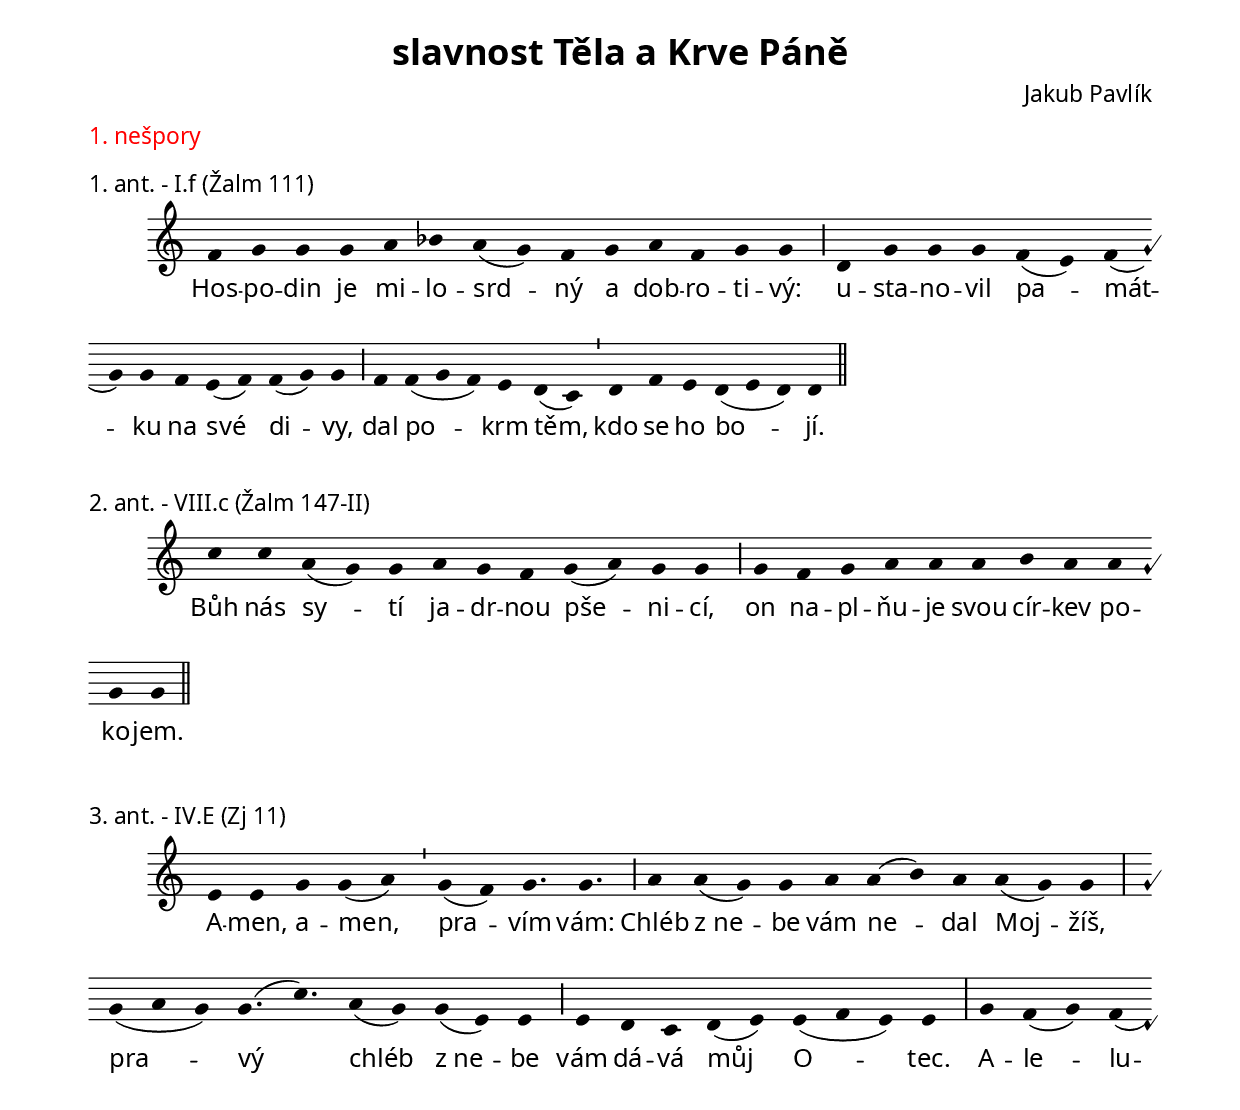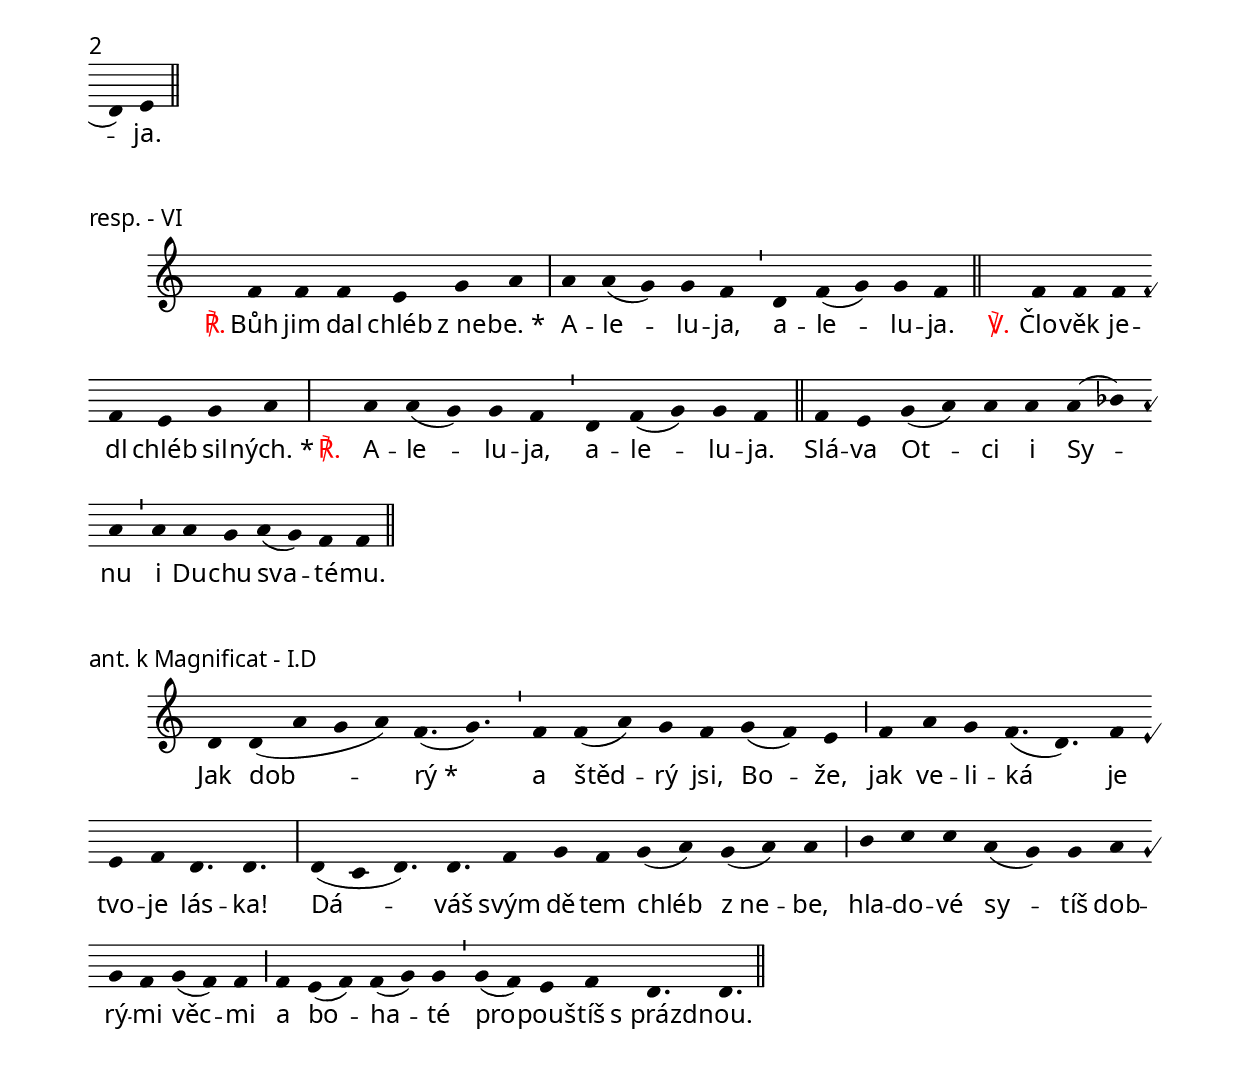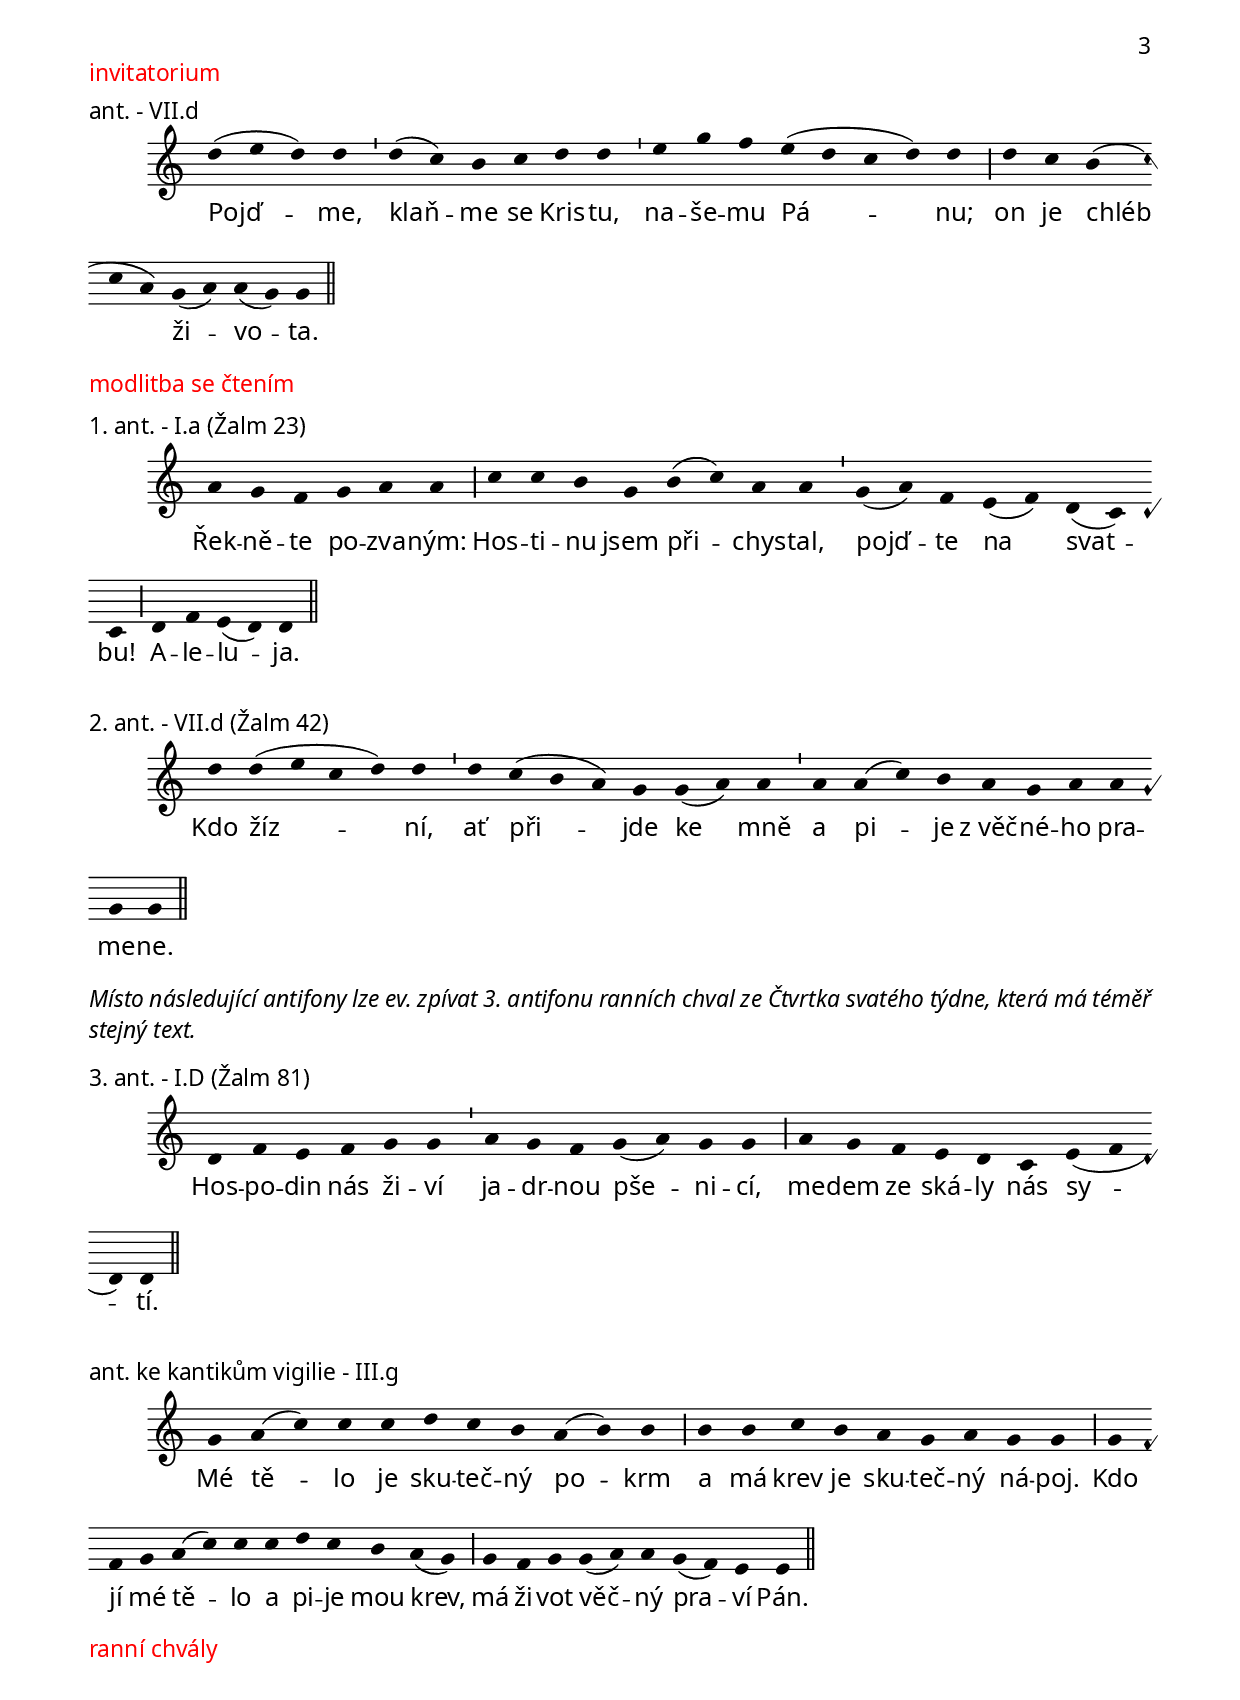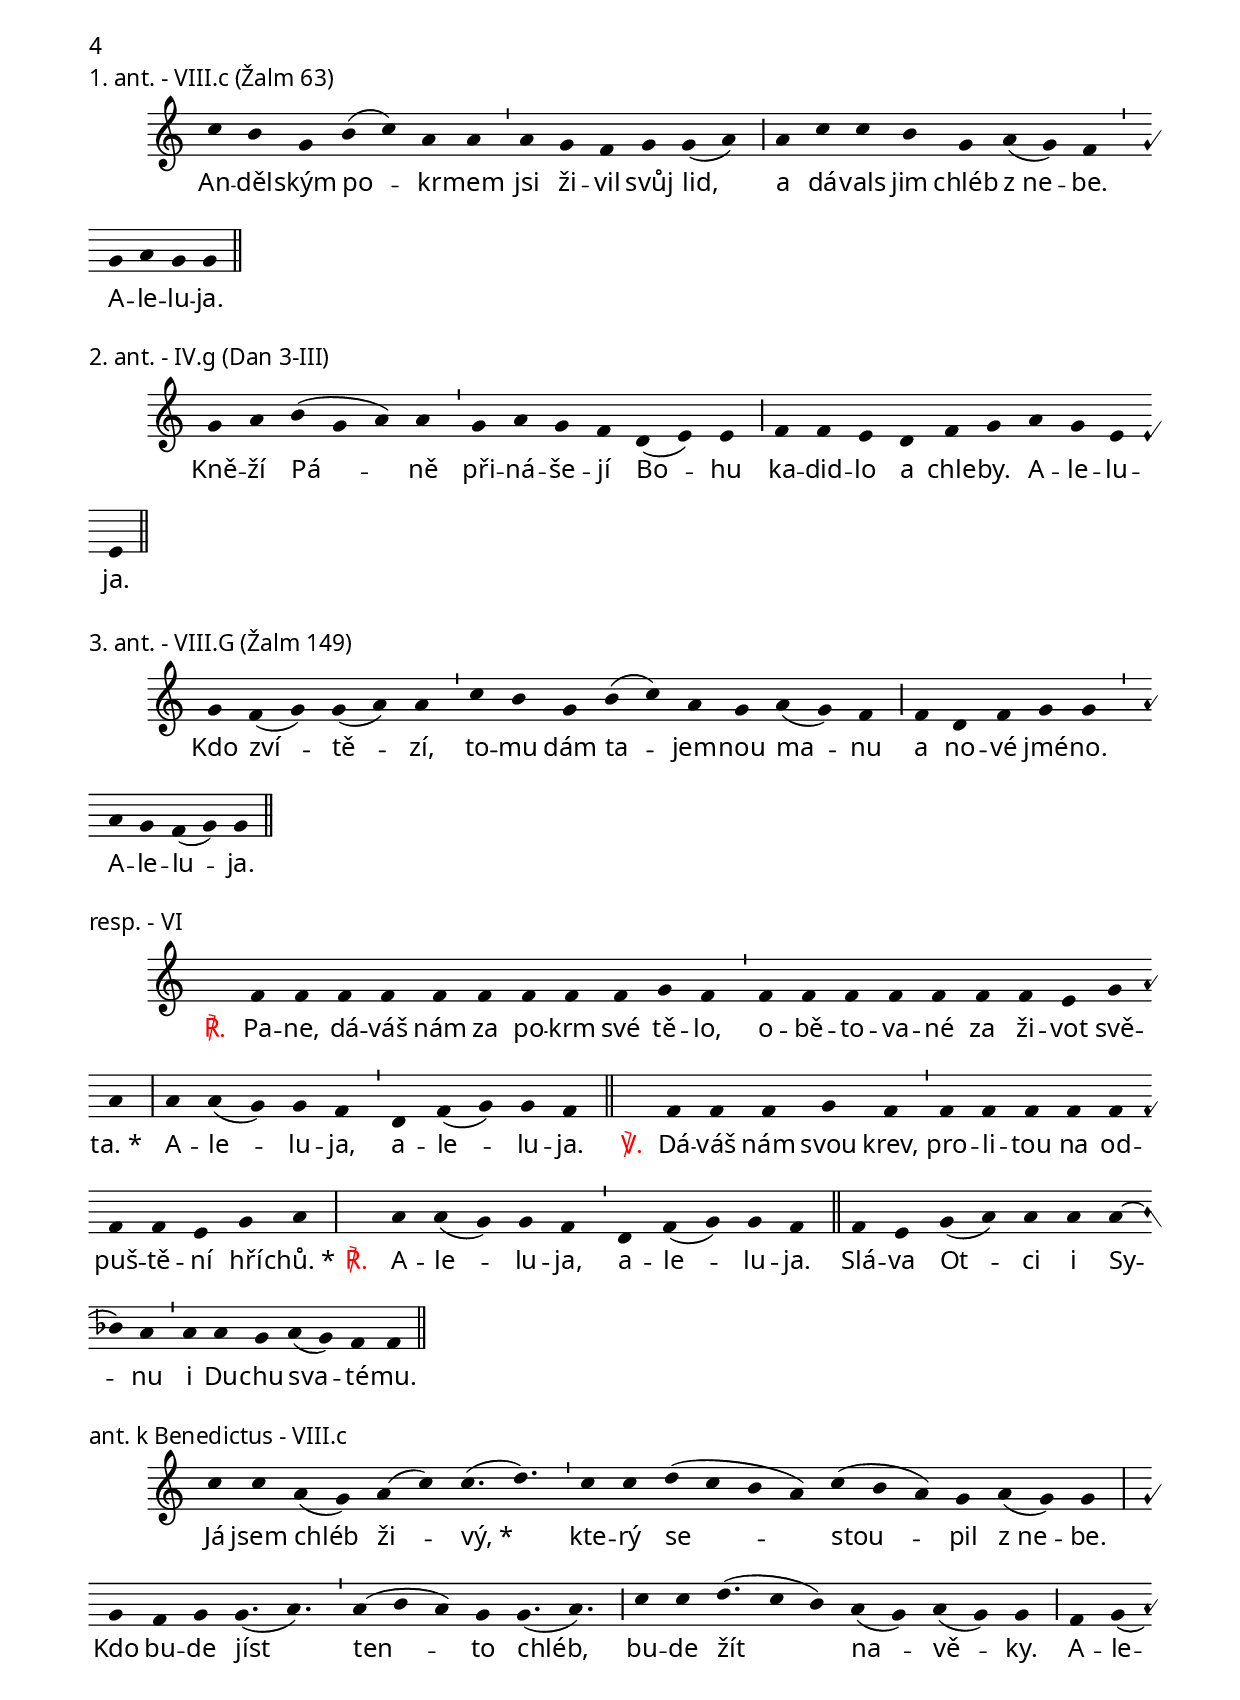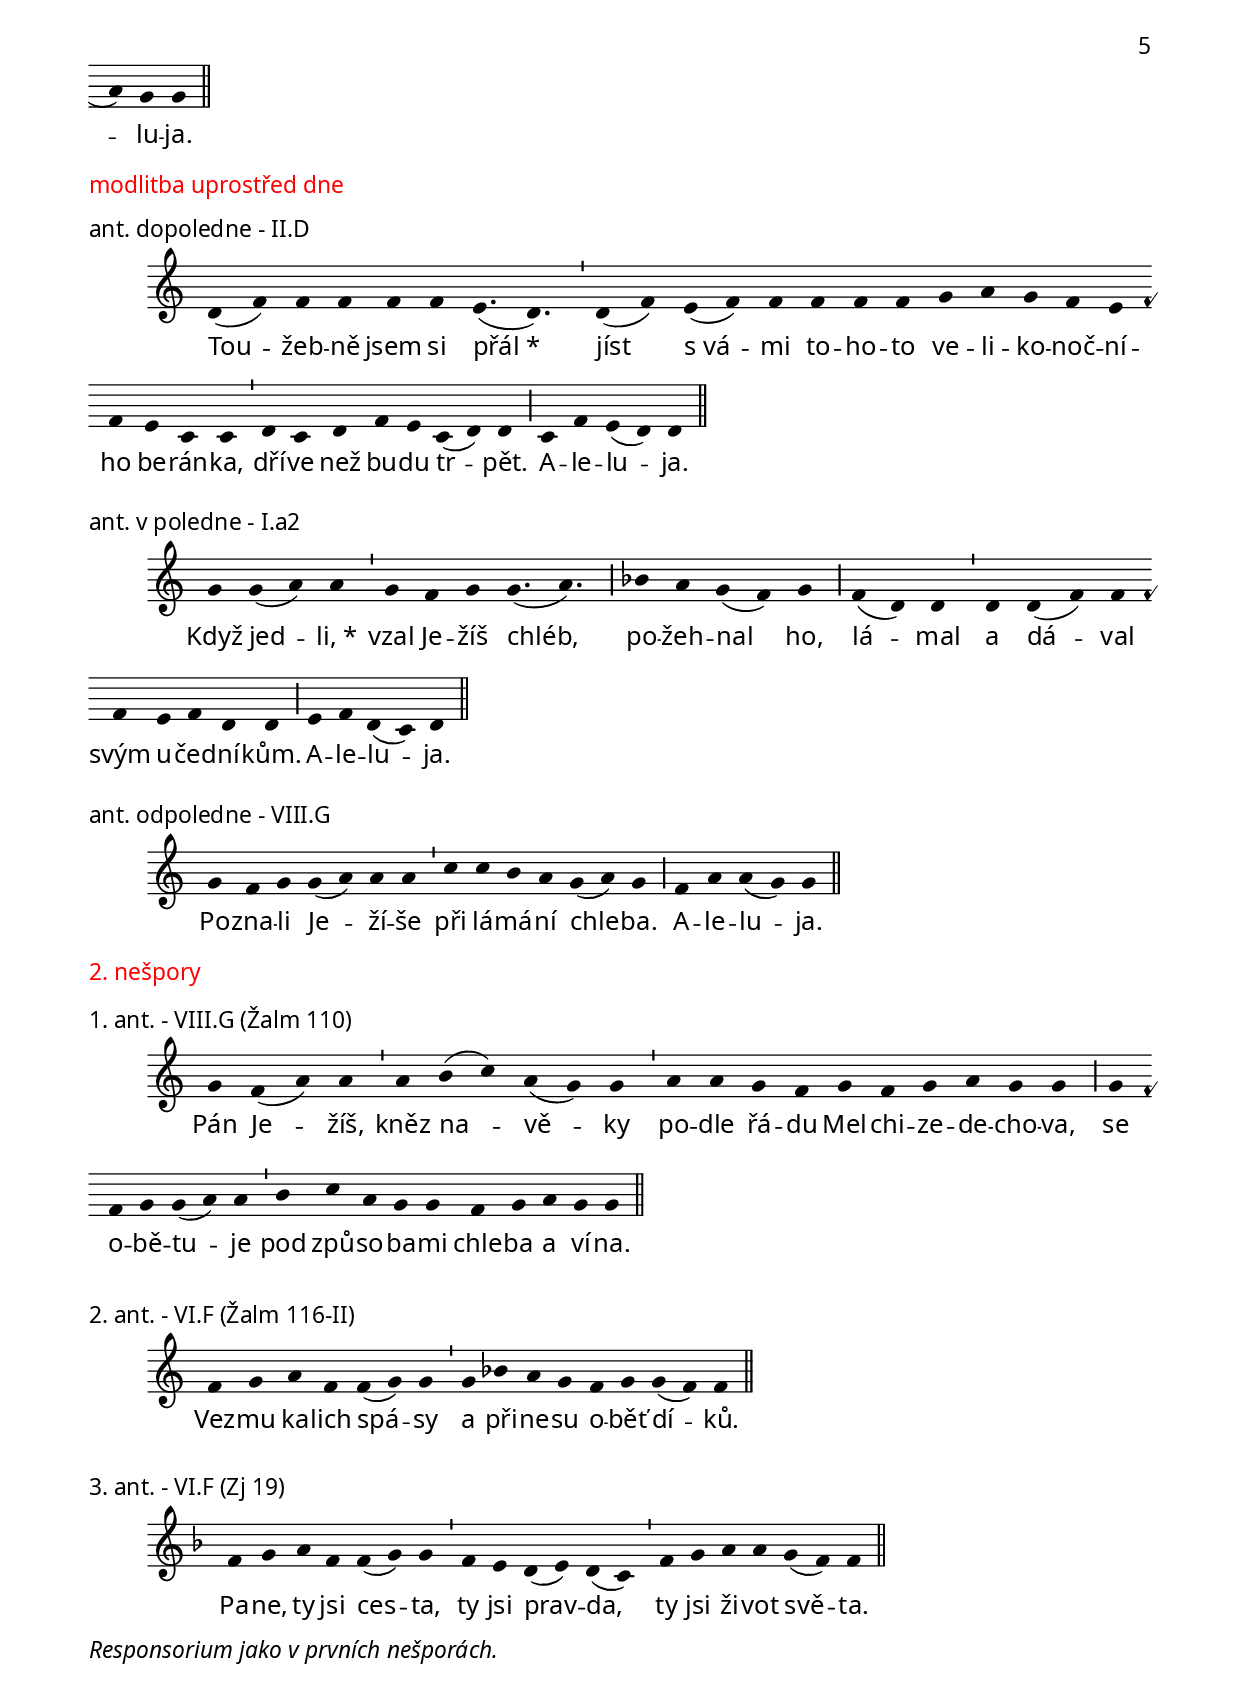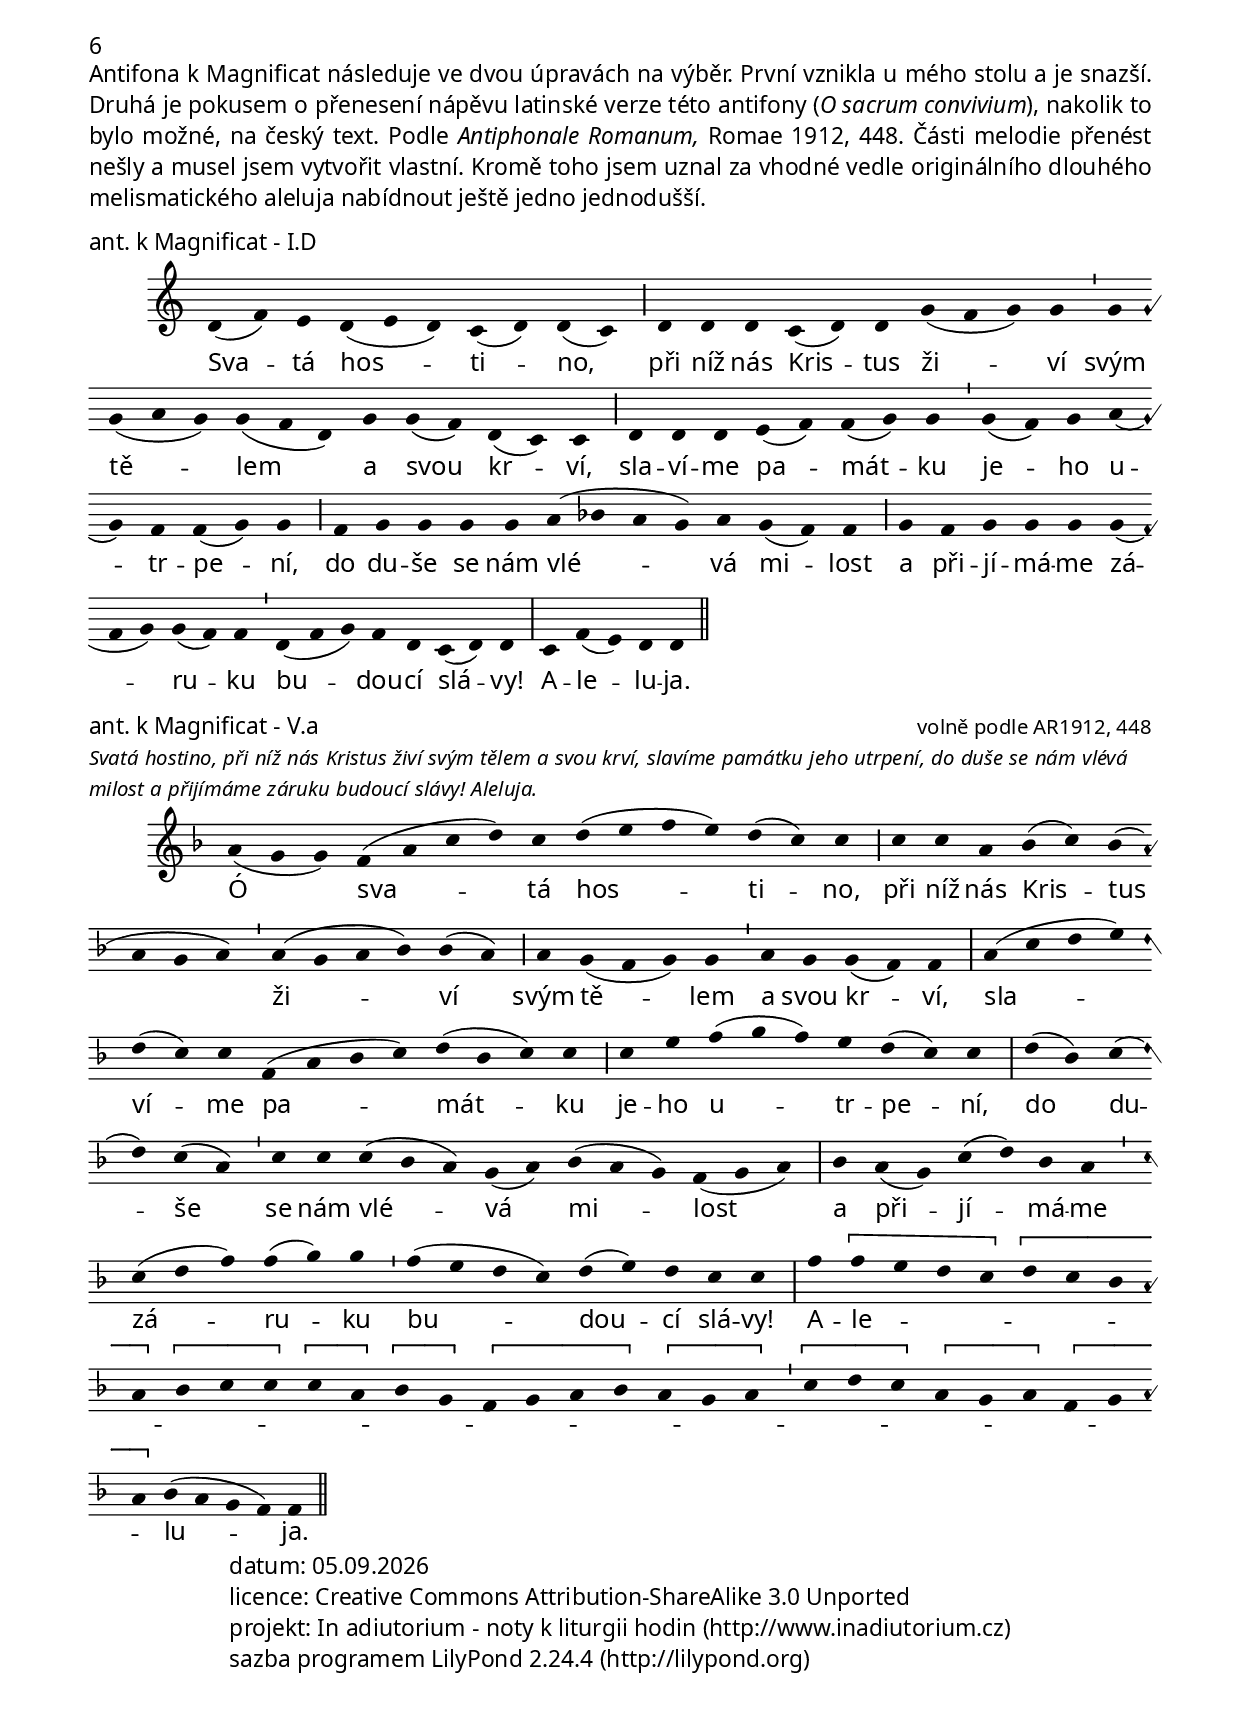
\version "2.18.0"

\header {
  title = "slavnost Těla a Krve Páně"
  composer = "Jakub Pavlík"
}

\include "spolecne.ly"
\include "dilyresponsorii.ly"

\markup {\nadpisHodinka {"1. nešpory"}}

\score {
  \relative c' {
    \choralniRezim
    f g g g a4 bes a( g) f g a f g g \barMaior
    d g g g f( e) f( g) g f e( f) f( g) g \barMaior
    f f( g f) e d( c) \barMin d f e d( e d) d \barFinalis
  }
  \addlyrics {
    Hos -- po -- din je mi -- lo -- srd -- ný a dob -- ro -- ti -- vý:
    u -- sta -- no -- vil pa -- mát -- ku na své di -- vy,
    dal po -- krm těm, kdo se ho bo -- jí.
  }
  \header {
    quid = "1. ant."
    modus = "I"
    differentia = "f"
    psalmus = "Žalm 111"
    placet = "recituje čistě na g"
    id = "1ne-a1"
    piece = \markup {\sestavTitulek}
  }
}

\score {
  \relative c'' {
    \choralniRezim
    c4 c a( g) g a g f g( a) g g \barMaior
    g f g a a a b a a g g \barFinalis
  }
  \addlyrics {
    Bůh nás sy -- tí ja -- dr -- nou pše -- ni -- cí,
    on na -- pl -- ňu -- je svou cír -- kev po -- ko -- jem.
  }
  \header {
    quid = "2. ant."
    modus = "VIII"
    differentia = "c"
    psalmus = "Žalm 147-II"
    placet = "nevyvážená"
    id = "1ne-a2"
    piece = \markup {\sestavTitulek}
  }
}

\score {
  \relative c' {
    \choralniRezim
    e4 e g g( a) \barMin g( f) g4. g \barMaior
    a4 a( g) g a a( b) a a( g) g \barMax
    g( a g) g4.( c) a4( g) g( e) e \barMaior
    e d c d( e) e( f e) e \barMax
    g f( g) f( d) e \barFinalis
  }
  \addlyrics {
    A -- men, a -- men, pra -- vím vám:
    Chléb z_ne -- be vám ne -- dal Moj -- žíš,
    pra -- vý chléb z_ne -- be vám dá -- vá můj O -- tec.
    A -- le -- lu -- ja.
  }
  \header {
    quid = "3. ant."
    modus = "IV"
    differentia = "E"
    psalmus = "Zj 11"
    placet = "aleluja lépe"
    id = "1ne-a3"
    piece = \markup {\sestavTitulek}
  }
}

\score {
  \relative c' {
    \choralniRezim

    % R
    \neviditelna f
    f4 f f e g a \barMax
    \respVIalelujaResponsum \barFinalis
    % V
    \neviditelna f
    f4 f f f e g a \barMax
    % R
    \neviditelna a
    \respVIalelujaResponsum \barFinalis
    % Slava
    \respVIalelujaDoxologie \barFinalis
  }
  \addlyrics {
    \Response Bůh jim dal chléb z_ne -- be._*
    A -- le -- lu -- ja, a -- le -- lu -- ja.
    \Verse Člo -- věk je -- dl chléb sil -- ných._*
    \Response A -- le -- lu -- ja, a -- le -- lu -- ja.
    \textRespDoxologie
  }
  \header {
    quid = "resp."
    modus = "VI"
    id = "1ne-resp"
    piece = \markup {\sestavTitulekResp}
  }
}

\score {
  \relative c' {
    \choralniRezim
    d4 d( a' g a) f4.( g) \barMin f4 f( a) g f g( f) e \barMaior
    f a g f4.( d) f4 e f d4. d \barMax

    d4( c d4.) d f4 g f g( a) g( a) a \barMaior
    b c c a( g) g a g f g( f) f \barMaior
    f e( f) f( g) g \barMin g( f) e f d4. d \barFinalis
  }
  \addlyrics {
    Jak dob -- rý_* a štěd -- rý jsi, Bo -- že,
    jak ve -- li -- ká je tvo -- je lás -- ka!

    Dá -- váš svým dě -- tem chléb z_ne -- be,
    hla -- do -- vé sy -- tíš dob -- rý -- mi věc -- mi
    a bo -- ha -- té pro -- pouš -- tíš s_prázd -- nou.
  }
  \header {
    quid = "ant. k Magnificat"
    modus = "I"
    differentia = "D"
    psalmus = ""
    id = "1ne-amag"
    piece = \markup {\sestavTitulekBezZalmu}
  }
}

\pageBreak % ZLOM

\markup {\nadpisHodinka {"invitatorium"}}

\score {
  \relative c'' {
    \choralniRezim
    d4( e d) d \barMin
    d( c) b c d d \barMin e g f e( d c d) d \barMaior
    d c b( c a) g( a) a( g) g \barFinalis
  }
  \addlyrics {
    Pojď -- me, klaň -- me se Kris -- tu, na -- še -- mu Pá -- nu;
    on je chléb ži -- vo -- ta.
  }
  \header {
    quid = "ant."
    modus = "VII"
    differentia = "d"
    psalmus = ""
    fial = "velikonoce_antifony.ly#invit2?zacatek"
    id = "invit"
    piece = \markup {\sestavTitulekBezZalmu}
  }
}

\markup {\nadpisHodinka {"modlitba se čtením"}}

\score {
  \relative c'' {
    \choralniRezim
    a4 g f g a a \barMaior
    c c b g b( c) a a \barMin
    g( a) f e( f) d( c) c \barMaior
    d f e( d) d \barFinalis
  }
  \addlyrics {
    Řek -- ně -- te po -- zva -- ným:
    Hos -- ti -- nu jsem při -- chys -- tal,
    pojď -- te na svat -- bu!
    A -- le -- lu -- ja.
  }
  \header {
    quid = "1. ant."
    modus = "I"
    differentia = "a"
    psalmus = "Žalm 23"
    id = "mc-a1"
    piece = \markup {\sestavTitulek}
  }
}

\score {
  \relative c'' {
    \choralniRezim
    d4 d( e c d) d \barMin
    d c( b a) g g( a) a \barMin
    a a( c) b a g a a g g \barFinalis
  }
  \addlyrics {
    Kdo žíz -- ní,
    ať při -- jde ke mně
    a pi -- je z_věč -- né -- ho pra -- me -- ne.
  }
  \header {
    quid = "2. ant."
    modus = "VII"
    differentia = "d"
    psalmus = "Žalm 42"
    fial = "mezidobi_nejsvsrdce.ly#rch-a1?cast, upravena"
    placet = "se závěrem si zkusit trochu pohrát"
    id = "mc-a2"
    piece = \markup {\sestavTitulek}
  }
}

\markup\justify\italic{
  Místo následující antifony lze ev. zpívat
  3. antifonu ranních chval ze Čtvrtka svatého týdne,
  která má téměř stejný text.
}

\score {
  \relative c' {
    \choralniRezim
    d4 f e f g g \barMin
    a g f g( a) g g \barMaior
    a g f e d c e( f d) d \barFinalis
  }
  \addlyrics {
    Hos -- po -- din nás ži -- ví
    ja -- dr -- nou pše -- ni -- cí,
    me -- dem ze ská -- ly nás sy -- tí.
  }
  \header {
    quid = "3. ant."
    modus = "I"
    differentia = "D"
    psalmus = "Žalm 81"
    id = "mc-a3"
    piece = \markup {\sestavTitulek}
  }
}

\score {
  \relative c'' {
    \choralniRezim
    g4 a( c) c c d c b a( b) b \barMaior
    b b c b a g a g g \barMaior
    g f g a( c) c c d c b a( g) \barMaior
    g f g g( a) a
    g( f) e e \barFinalis
  }
  \addlyrics {
    Mé tě -- lo je sku -- teč -- ný po -- krm
    a má krev je sku -- teč -- ný ná -- poj.
    Kdo jí mé tě -- lo a pi -- je mou krev,
    má ži -- vot věč -- ný
    pra -- ví Pán.
  }
  \header {
    quid = "ant. ke kantikům vigilie"
    modus = "III"
    differentia = "g"
    psalmus = ""
    fial = "antifony/mezidobi_nedeleB_11_20.ly#ne20b-rch-ben?zacatek"
    id = "mc-avig"
    piece = \markup {\sestavTitulekBezZalmu}
  }
}

\markup {\nadpisHodinka {"ranní chvály"}}

\score {
  \relative c'' {
    \choralniRezim
    c4 b g b( c) a a \barMin
    a g f g g( a) \barMaior
    a c c b g a( g) f \barMin
    g a g g \barFinalis
  }
  \addlyrics {
    An -- děl -- ským po -- kr -- mem
    jsi ži -- vil svůj lid,
    a dá -- vals jim chléb z_ne -- be.
    A -- le -- lu -- ja.
  }
  \header {
    quid = "1. ant."
    modus = "VIII"
    differentia = "c"
    psalmus = "Žalm 63"
    id = "rch-a1"
    piece = \markup {\sestavTitulek}
  }
}

\score {
  \relative c'' {
    \choralniRezim
    g4 a b( g a) a \barMin
    g a g f d( e) e \barMaior
    f f e d f g
    a g e e \barFinalis
  }
  \addlyrics {
    Kně -- ží Pá -- ně
    při -- ná -- še -- jí Bo -- hu
    ka -- did -- lo a chle -- by.
    A -- le -- lu -- ja.
  }
  \header {
    quid = "2. ant."
    modus = "IV"
    differentia = "g"
    psalmus = "Dan 3-III"
    id = "rch-a2"
    piece = \markup {\sestavTitulek}
  }
}

\score {
  \relative c'' {
    \choralniRezim
    g4 f( g) g( a) a \barMin
    c b g b( c) a g a( g) f \barMaior
    f d f g g \barMin
    a g f( g) g \barFinalis
  }
  \addlyrics {
    Kdo zví -- tě -- zí,
    to -- mu dám ta -- jem -- nou ma -- nu
    a no -- vé jmé -- no.
    A -- le -- lu -- ja.
  }
  \header {
    quid = "3. ant."
    modus = "VIII"
    differentia = "G"
    psalmus = "Žalm 149"
    id = "rch-a3"
    piece = \markup {\sestavTitulek}
  }
}

\score {
  \relative c' {
    \choralniRezim

    % R
    \neviditelna f
    f4 f f f f f f f f g f \barMin
    f f f f f f f e g a \barMax
    \respVIalelujaResponsum \barFinalis
    % V
    \neviditelna f
    f f f g f \barMin
    f f f f f f f e g a \barMax
    % R
    \neviditelna a
    \respVIalelujaResponsum \barFinalis
    % Slava
    \respVIalelujaDoxologie \barFinalis
  }
  \addlyrics {
    \Response Pa -- ne, dá -- váš nám za po -- krm své tě -- lo, o -- bě -- to -- va -- né za ži -- vot svě -- ta._*
    A -- le -- lu -- ja, a -- le -- lu -- ja.
    \Verse Dá -- váš nám svou krev, pro -- li -- tou na od -- puš -- tě -- ní hří -- chů._*
    \Response A -- le -- lu -- ja, a -- le -- lu -- ja.
    \textRespDoxologie
  }
  \header {
    quid = "resp."
    modus = "VI"
    id = "rch-resp"
    piece = \markup {\sestavTitulekResp}
  }
}

\score {
  \relative c'' {
    \choralniRezim
    c4 c a( g) a( c) c4.( d) \barMin c4 c d( c b a) c( b a) g a( g) g \barMax
    g f g g4.( a) \barMin a4( b a) g g4.( a) \barMaior c4 c d4.( c4 b) a( g) a( g) g \barMaior
    f g( a) g g \barFinalis
  }
  \addlyrics {
    Já jsem chléb ži -- vý,_* kte -- rý se -- stou -- pil z_ne -- be.
    Kdo bu -- de jíst ten -- to chléb, bu -- de žít na -- vě -- ky.
    A -- le -- lu -- ja.
  }
  \header {
    quid = "ant. k Benedictus"
    modus = "VIII"
    differentia = "c"
    psalmus = ""
    id = "rch-aben"
    piece = \markup {\sestavTitulekBezZalmu}
  }
}

\markup {\nadpisHodinka {"modlitba uprostřed dne"}}

\score {
  \relative c' {
    \choralniRezim
    d4( f) f f f f e4.( d) \barMin
    d4( f) e( f) f f f f g a g f e f e c c \barMin
    d c d f e c( d) d \barMaior
    c f e( d) d \barFinalis
  }
  \addlyrics {
    Tou -- žeb -- ně jsem si přál_*
    jíst s_vá -- mi to -- ho -- to ve -- li -- ko -- noč -- ní -- ho be -- rán -- ka,
    dří -- ve než bu -- du tr -- pět.
    A -- le -- lu -- ja.
  }
  \header {
    quid = "ant. dopoledne"
    modus = "II"
    differentia = "D"
    psalmus = ""
    id = "up-tercie"
    fons = "Svatý týden, čtvrtek, ad Benedictus; přidáno aleluja"
    fial = "pust_svatytyden.ly#ct-rch-aben?+aleluja"
    piece = \markup {\sestavTitulekBezZalmu}
  }
}

\score {
  \relative c'' {
    \choralniRezim
    g4 g( a) a \barMin g f g g4.( a) \barMaior
    bes4 a g( f) g \barMaior
    f( d) d \barMin d d( f) f f e f d d \barMaior
    e f d( c) d \barFinalis
  }
  \addlyrics {
    Když jed -- li,_* vzal Je -- žíš chléb,
    po -- žeh -- nal ho,
    lá -- mal a dá -- val svým u -- čed -- ní -- kům.
    A -- le -- lu -- ja.
  }
  \header {
    quid = "ant. v poledne"
    modus = "I"
    differentia = "a2"
    psalmus = ""
    id = "up-sexta"
    fial = "pust_triduum.ly#ct-nesp-mag?+aleluja"
    piece = \markup {\sestavTitulekBezZalmu}
  }
}

\score {
  \relative c'' {
    \choralniRezim
    g4 f g g( a) a a \barMin
    c c b a g( a) g \barMaior
    f a a( g) g \barFinalis
  }
  \addlyrics {
    Po -- zna -- li Je -- ží -- še
    při lá -- má -- ní chle -- ba.
    A -- le -- lu -- ja.
  }
  \header {
    quid = "ant. odpoledne"
    modus = "VIII"
    differentia = "G"
    psalmus = ""
    id = "up-nona"
    piece = \markup {\sestavTitulekBezZalmu}
  }
}

\markup {\nadpisHodinka {"2. nešpory"}}

\score {
  \relative c'' {
    \choralniRezim
    g4 f( a) a \barMin
    a b( c) a( g) g \barMin
    a a g f g f g a g g \barMaior
    g f g g( a) a \barMin
    b c a g g f g a g g \barFinalis
  }
  \addlyrics {
    Pán Je -- žíš,
    kněz na -- vě -- ky
    po -- dle řá -- du Mel -- chi -- ze -- de -- cho -- va,
    se o -- bě -- tu -- je
    pod způ -- so -- ba -- mi chle -- ba a ví -- na.
  }
  \header {
    quid = "1. ant."
    modus = "VIII"
    differentia = "G"
    psalmus = "Žalm 110"
    id = "2ne-a1"
    piece = \markup {\sestavTitulek}
  }
}

\score {
  \relative c' {
    \choralniRezim
    f4 g a f f( g) g \barMin
    g bes a g f g g( f) f \barFinalis
  }
  \addlyrics {
    Vez -- mu ka -- lich spá -- sy
    a při -- ne -- su o -- běť dí -- ků.
  }
  \header {
    quid = "2. ant."
    modus = "VI"
    differentia = "F"
    psalmus = "Žalm 116-II"
    id = "2ne-a2"
    piece = \markup {\sestavTitulek}
  }
}

\score {
  \relative c' {
    \key f \major
    \choralniRezim
    f4 g a f f( g) g \barMin
    f e d( e) d( c) \barMin
    f g a a g( f) f \barFinalis
  }
  \addlyrics {
    Pa -- ne, ty jsi ces -- ta,
    ty jsi prav -- da,
    ty jsi ži -- vot svě -- ta.
  }
  \header {
    quid = "3. ant."
    modus = "VI"
    differentia = "F"
    psalmus = "Zj 19"
    id = "2ne-a3"
    piece = \markup {\sestavTitulek}
  }
}

\markup\italic{Responsorium jako v prvních nešporách.}

\pageBreak

\markup\justify{Antifona k Magnificat následuje ve dvou úpravách
na výběr. První vznikla u mého stolu a je snazší.
Druhá je pokusem o přenesení nápěvu latinské verze této antifony
\concat{( \italic{"O sacrum convivium"} ),} nakolik to bylo možné,
na český text. Podle \italic{Antiphonale Romanum,} Romae 1912, 448.

Části melodie přenést nešly a musel jsem vytvořit
vlastní. Kromě toho jsem uznal za vhodné vedle originálního
dlouhého melismatického aleluja nabídnout ještě jedno jednodušší.}

\score {
  \relative c' {
    \choralniRezim
    d( f) e d( e d) c( d) d( c) \barMaior
    d d d c( d) d g( f g) g \barMin g g( a g) g( f d) g g( f) d( c) c \barMaior
    d d d e( f) f( g) g \barMin g( f) g a( g) f f( g) g \barMaior
    f g g g g a( bes a g) a g( f) f \barMaior
    g f g g g g( f g) g( f) f \barMin d( f g) f d c( d) d \barMax
    c f( e) d d \barFinalis
  }
  \addlyrics {
    % Jedno dlouhe rozvite osloveni - bez jakehokoli nasledneho
    % sdeleni.
    Sva -- tá hos -- ti -- no,
    při níž nás Kris -- tus ži -- ví svým tě -- lem a svou kr -- ví,
    sla -- ví -- me pa -- mát -- ku je -- ho u -- tr -- pe -- ní,
    do du -- še se nám vlé -- vá mi -- lost
    a při -- jí -- má -- me zá -- ru -- ku bu -- dou -- cí slá -- vy!
    A -- le -- lu -- ja.
  }
  \header {
    quid = "ant. k Magnificat"
    modus = "I"
    differentia = "D"
    psalmus = ""
    placet = "na více místech působí ploše; obzvlášť divná je část _a přijímáme záruku_"
    id = "2ne-amag-var1"
    piece = \markup {\sestavTitulekBezZalmu}
  }
}

\score {
  \relative c'' {
    \choralniRezim
    \key f \major
    a4( g g) f4( a c d) c d( e f e) d( c) c \barMaior
    c c a bes( c) bes( a g a) \barMin a( g a bes) bes( a) \barMaior a g( f g) g \barMin a g g( f) f \barMax

    a( c d e) d( c) c f,( a bes c) d( bes c) c \barMaior
    c e f( g f) e d( c) c \barMax

    d( bes) c( d) c( a) \barMin c c c( bes a) g( a)
    bes( a g) f( g a) \barMax

    bes a( g) c( d) bes a \barMin
    c( d f) f( g) g \barMin f( e d c) d( e) d c c \barMax

    f
    \once \override Slur.stencil = ##f
    \[ f( e d c \] \[ d c bes a \] \[ bes c c \] \[ c a \] \[ bes g \]  \[ f g a bes \] \[ a g a \] \barMin
    \[ c d c \] \[ a g a \] \[ f g a) \]
    bes( a g f) f \barFinalis
  }
  \addlyrics {
    % Jedno dlouhe rozvite osloveni - bez jakehokoli nasledneho
    % sdeleni.
    Ó sva -- tá hos -- ti -- no,
    při níž nás Kris -- tus ži -- ví svým tě -- lem a svou kr -- ví,

    sla -- ví -- me pa -- mát -- ku je -- ho u -- tr -- pe -- ní,

    do du -- še se nám vlé -- vá mi -- lost

    a při -- jí -- má -- me zá -- ru -- ku bu -- dou -- cí slá -- vy!

    A -- le -- lu -- ja.
  }
  \header {
    textus_approbatus = "Svatá hostino,
    při níž nás Kristus živí svým tělem a svou krví,
    slavíme památku jeho utrpení,
    do duše se nám vlévá milost
    a přijímáme záruku budoucí slávy! Aleluja."
    fons_externus = "volně podle AR1912, 448"
    quid = "ant. k Magnificat"
    modus = "V"
    differentia = "a"
    psalmus = ""
    id = "2ne-amag-var2"
    piece = \markup {\sestavTitulekBezZalmu}
  }
}
